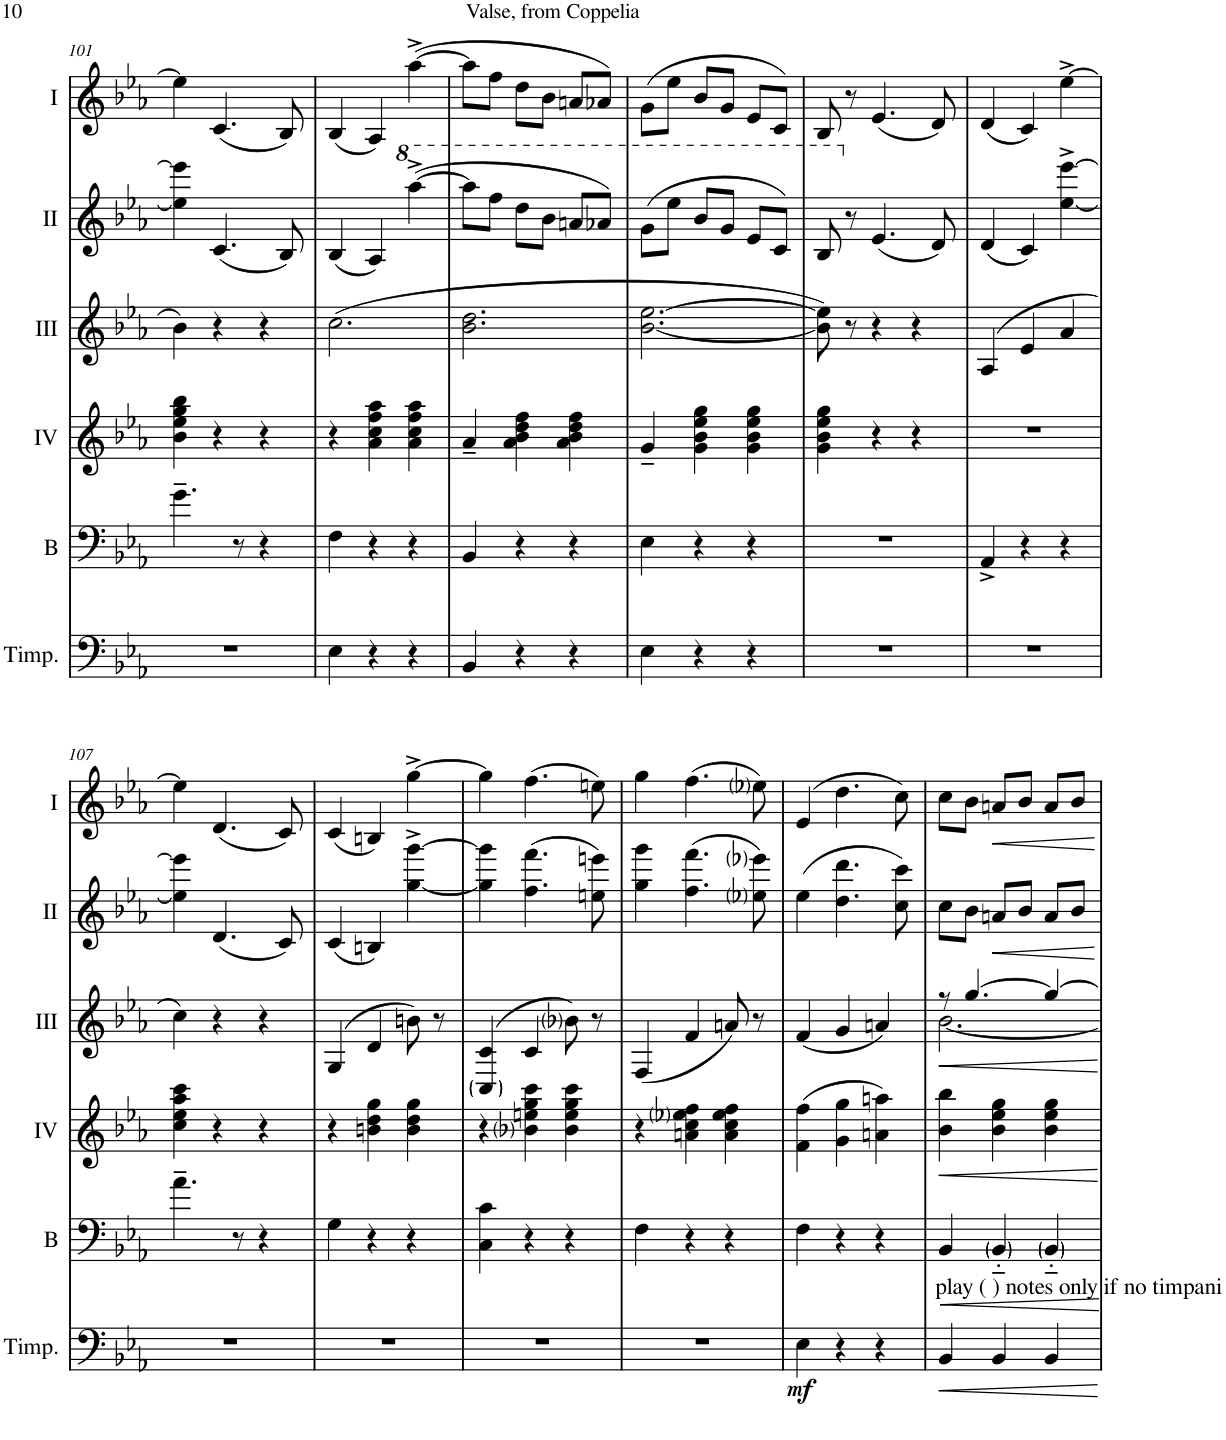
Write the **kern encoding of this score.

**kern	**dynam	**kern	**kern	**kern	**kern	**kern
*part6	*part6	*part5	*part4	*part3	*part2	*part1
*staff6	*staff6	*staff5	*staff4	*staff3	*staff2	*staff1
*I"Timpani	*	*I"Bass	*I"Acc. 4	*I"Acc. 3	*I"Acc. 2	*I"Acc. 1
*I'Timp.	*	*I'B	*	*	*	*
!!LO:PB:g=z
*clefF4	*	*clefF4	*clefG2	*clefG2	*clefG2	*clefG2
*	*	*Trd7c12	*Trd7c12	*Trd7c12	*	*
*k[b-e-a-]	*	*k[b-e-a-]	*k[b-e-a-]	*k[b-e-a-]	*k[b-e-a-]	*k[b-e-a-]
*M3/4	*	*M3/4	*M3/4	*M3/4	*M3/4	*M3/4
=101	=101	=101	=101	=101	=101	=101
2.r	.	4.g~\	4b-\ 4ee-\ 4gg\ 4bb-\	4b-\	4ee-\] 4eee-\]	4ee-\]
.	.	.	4r	4r	(4.c/	(4.c/
.	.	8r	.	.	.	.
.	.	4r	4r	4r	.	.
.	.	.	.	.	8B-/)	8B-/)
=102	=102	=102	=102	=102	=102	=102
4E-\	.	4F\	4r	(2.cc\	(4B-/	(4B-/
4r	.	4r	4a-\ 4cc\ 4ff\ 4aa-\	.	4A-/)	4A-/)
*	*	*	*	*	*8va	*
4r	.	4r	4a-\ 4cc\ 4ff\ 4aa-\	.	([4aaa-^\	([4aa-^\
=103	=103	=103	=103	=103	=103	=103
4BB-/	.	4BB-/	4a-~/	2.b-\ 2.dd\	8aaa-\L]	8aa-\L]
.	.	.	.	.	8fff\J	8ff\J
4r	.	4r	4a-\ 4b-\ 4dd\ 4ff\	.	8ddd\L	8dd\L
.	.	.	.	.	8bb-\J	8b-\J
4r	.	4r	4a-\ 4b-\ 4dd\ 4ff\	.	8aan/L	8an/L
.	.	.	.	.	8aa-X/J)	8a-X/J)
=104	=104	=104	=104	=104	=104	=104
4E-\	.	4E-\	4g~/	[2.b-\ [2.ee-\	(8gg\L	(8g\L
.	.	.	.	.	8eee-\J	8ee-\J
4r	.	4r	4g\ 4b-\ 4ee-\ 4gg\	.	8bb-/L	8b-/L
.	.	.	.	.	8gg/J	8g/J
4r	.	4r	4g\ 4b-\ 4ee-\ 4gg\	.	8ee-/L	8e-/L
.	.	.	.	.	8cc/J)	8c/J)
=105	=105	=105	=105	=105	=105	=105
2.r	.	2.r	4g\ 4b-\ 4ee-\ 4gg\	8b-\] 8ee-\])	8b-/	8B-/
*	*	*	*	*	*X8va	*
.	.	.	.	8r	8r	8r
.	.	.	4r	4r	(4.e-/	(4.e-/
.	.	.	4r	4r	.	.
.	.	.	.	.	8d/)	8d/)
=106	=106	=106	=106	=106	=106	=106
2.r	.	4AA-^/	2.r	(4A-/	(4d/	(4d/
.	.	4r	.	4e-/	4c/)	4c/)
.	.	4r	.	4a-/	[4ee-\^ [4eee-\^	[4ee-^\
!!LO:LB:g=z
=107	=107	=107	=107	=107	=107	=107
2.r	.	4.a-~\	4cc\ 4ee-\ 4aa-\ 4ccc\	4cc\)	4ee-\] 4eee-\]	4ee-\]
.	.	.	4r	4r	(4.d/	(4.d/
.	.	8r	.	.	.	.
.	.	4r	4r	4r	.	.
.	.	.	.	.	8c/)	8c/)
=108	=108	=108	=108	=108	=108	=108
2.r	.	4G\	4r	(4G/	(4c/	(4c/
.	.	4r	4bn\ 4dd\ 4gg\	4d/	4Bn/)	4Bn/)
.	.	4r	4b\ 4dd\ 4gg\	8bn\)	[4gg\^ [4ggg\^	[4gg^\
.	.	.	.	8r	.	.
=109	=109	=109	=109	=109	=109	=109
2.r	.	4C\ 4c\	4r	(4C/ 4c/	4gg\] 4ggg\]	4gg\]
.	.	4r	4b-i\ 4een\ 4gg\ 4ccc\	4c/	(4.ff\ 4.fff\	(4.ff\
.	.	4r	4b-\ 4ee\ 4gg\ 4ccc\	8b-i\)	.	.
.	.	.	.	8r	8een\ 8eeen\)	8een\)
=110	=110	=110	=110	=110	=110	=110
2.r	.	4F\	4r	(4F/	4gg\ 4ggg\	4gg\
.	.	4r	4an\ 4cc\ 4ee-i\ 4ff\	4f/	(4.ff\ 4.fff\	(4.ff\
.	.	4r	4a\ 4cc\ 4ee-\ 4ff\	8an/)	.	.
.	.	.	.	8r	8ee-i\ 8eee-i\)	8ee-i\)
=111	=111	=111	=111	=111	=111	=111
!	!LO:DY:b	!	!	!	!	!
4E-\	mf	4F\	(4f\ 4ff\	(4f/	(4ee-\	(4e-/
4r	.	4r	4g\ 4gg\	4g/	4.dd\ 4.ddd\	4.dd\
4r	.	4r	4an\ 4aan\)	4an/)	.	.
.	.	.	.	.	8cc\ 8ccc\)	8cc\)
=112	=112	=112	=112	=112	=112	=112
*	*	*	*	*^	*	*
4BB-/	.	4BB-/	4b-\ 4bb-\	8r	[2.b-\	8cc\L	8cc\L
.	.	.	.	[4.gg/	.	8b-\J	8b-\J
!	!	!LO:TX:b:t=play ( ) notes only if no timpani	!	!	!	!	!
4BB-/	.	4BB-'~/	4b-\ 4ee-\ 4gg\	.	.	8an/L	8an/L
.	.	.	.	.	.	8b-/J	8b-/J
4BB-/	.	4BB-'~/	4b-\ 4ee-\ 4gg\	4gg/_	.	8a/L	8a/L
.	.	.	.	.	.	8b-/J	8b-/J
*	*	*	*	*v	*v	*	*
=	=	=	=	=	=	=
*-	*-	*-	*-	*-	*-	*-
